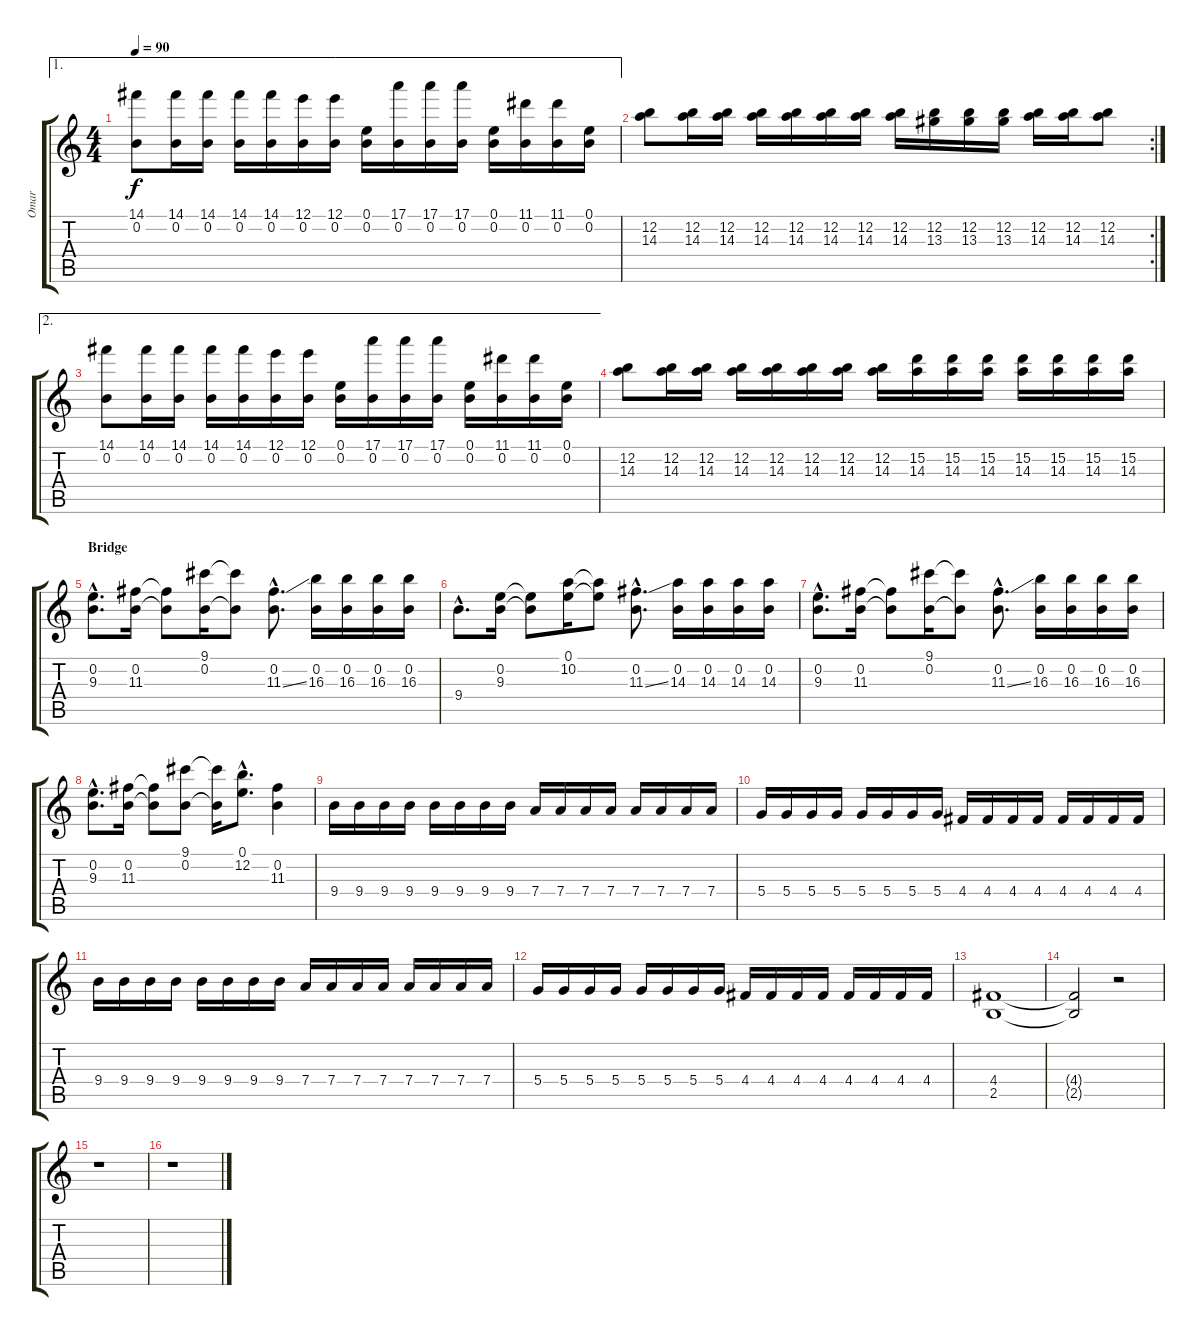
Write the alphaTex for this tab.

\track ("Omar" "Omar") {instrument distortionguitar}
\staff {score tabs}
\tuning (E4 B3 G3 D3 A2 E2) {hide}
\ae 1
\ts (4 4)
\tempo 90
\clef g2
\ks c
(14.1 0.2).8{dy f} (14.1 0.2).16 (14.1 0.2).16 (14.1 0.2).16 (14.1 0.2).16 (12.1 0.2).16 (12.1 0.2).16 (0.1 0.2).16 (17.1 0.2).16 (17.1 0.2).16 (17.1 0.2).16 (0.1 0.2).16 (11.1 0.2).16 (11.1 0.2).16 (0.1 0.2).16 |
\rc 2
(12.2 14.3).8 (12.2 14.3).16 (12.2 14.3).16 (12.2 14.3).16 (12.2 14.3).16 (12.2 14.3).16 (12.2 14.3).16 (12.2 14.3).16 (12.2 13.3).16 (12.2 13.3).16 (12.2 13.3).16 (12.2 14.3).16 (12.2 14.3).16 (12.2 14.3).8 |
\ae 2
(14.1 0.2).8 (14.1 0.2).16 (14.1 0.2).16 (14.1 0.2).16 (14.1 0.2).16 (12.1 0.2).16 (12.1 0.2).16 (0.1 0.2).16 (17.1 0.2).16 (17.1 0.2).16 (17.1 0.2).16 (0.1 0.2).16 (11.1 0.2).16 (11.1 0.2).16 (0.1 0.2).16 |
(12.2 14.3).8 (12.2 14.3).16 (12.2 14.3).16 (12.2 14.3).16 (12.2 14.3).16 (12.2 14.3).16 (12.2 14.3).16 (12.2 14.3).16 (15.2 14.3).16 (15.2 14.3).16 (15.2 14.3).16 (15.2 14.3).16 (15.2 14.3).16 (15.2 14.3).16 (15.2 14.3).16 |
\section ("" "Bridge")
(0.2{hac} 9.3{hac}).8{d} (0.2 11.3).16 (0.2{t} 11.3{t}).8 (9.1 0.2).16 (9.1{t} 0.2{t}).8 (0.2{hac} 11.3{ss hac}).8{d} (0.2 16.3).16 (0.2 16.3).16 (0.2 16.3).16 (0.2 16.3).16 |
9.4{hac}.8{d} (0.2 9.3).16 (0.2{t} 9.3{t}).8 (0.1 10.2).16 (0.1{t} 10.2{t}).8 (0.2{hac} 11.3{ss hac}).8{d} (0.2 14.3).16 (0.2 14.3).16 (0.2 14.3).16 (0.2 14.3).16 |
(0.2{hac} 9.3{hac}).8{d} (0.2 11.3).16 (0.2{t} 11.3{t}).8 (9.1 0.2).16 (9.1{t} 0.2{t}).8 (0.2{hac} 11.3{ss hac}).8{d} (0.2 16.3).16 (0.2 16.3).16 (0.2 16.3).16 (0.2 16.3).16 |
(0.2{hac} 9.3{hac}).8{d} (0.2 11.3).16 (0.2{t} 11.3{t}).8 (9.1 0.2).8 (9.1{t} 0.2{t}).16 (0.1{hac} 12.2{hac}).8{d} (0.2 11.3).4 |
9.4.16 9.4.16 9.4.16 9.4.16 9.4.16 9.4.16 9.4.16 9.4.16 7.4.16 7.4.16 7.4.16 7.4.16 7.4.16 7.4.16 7.4.16 7.4.16 |
5.4.16 5.4.16 5.4.16 5.4.16 5.4.16 5.4.16 5.4.16 5.4.16 4.4.16 4.4.16 4.4.16 4.4.16 4.4.16 4.4.16 4.4.16 4.4.16 |
9.4.16 9.4.16 9.4.16 9.4.16 9.4.16 9.4.16 9.4.16 9.4.16 7.4.16 7.4.16 7.4.16 7.4.16 7.4.16 7.4.16 7.4.16 7.4.16 |
5.4.16 5.4.16 5.4.16 5.4.16 5.4.16 5.4.16 5.4.16 5.4.16 4.4.16 4.4.16 4.4.16 4.4.16 4.4.16 4.4.16 4.4.16 4.4.16 |
(4.4 2.5).1{volume 6} |
(4.4{t} 2.5{t}).2 r.2 |
r.1 |
r.1
